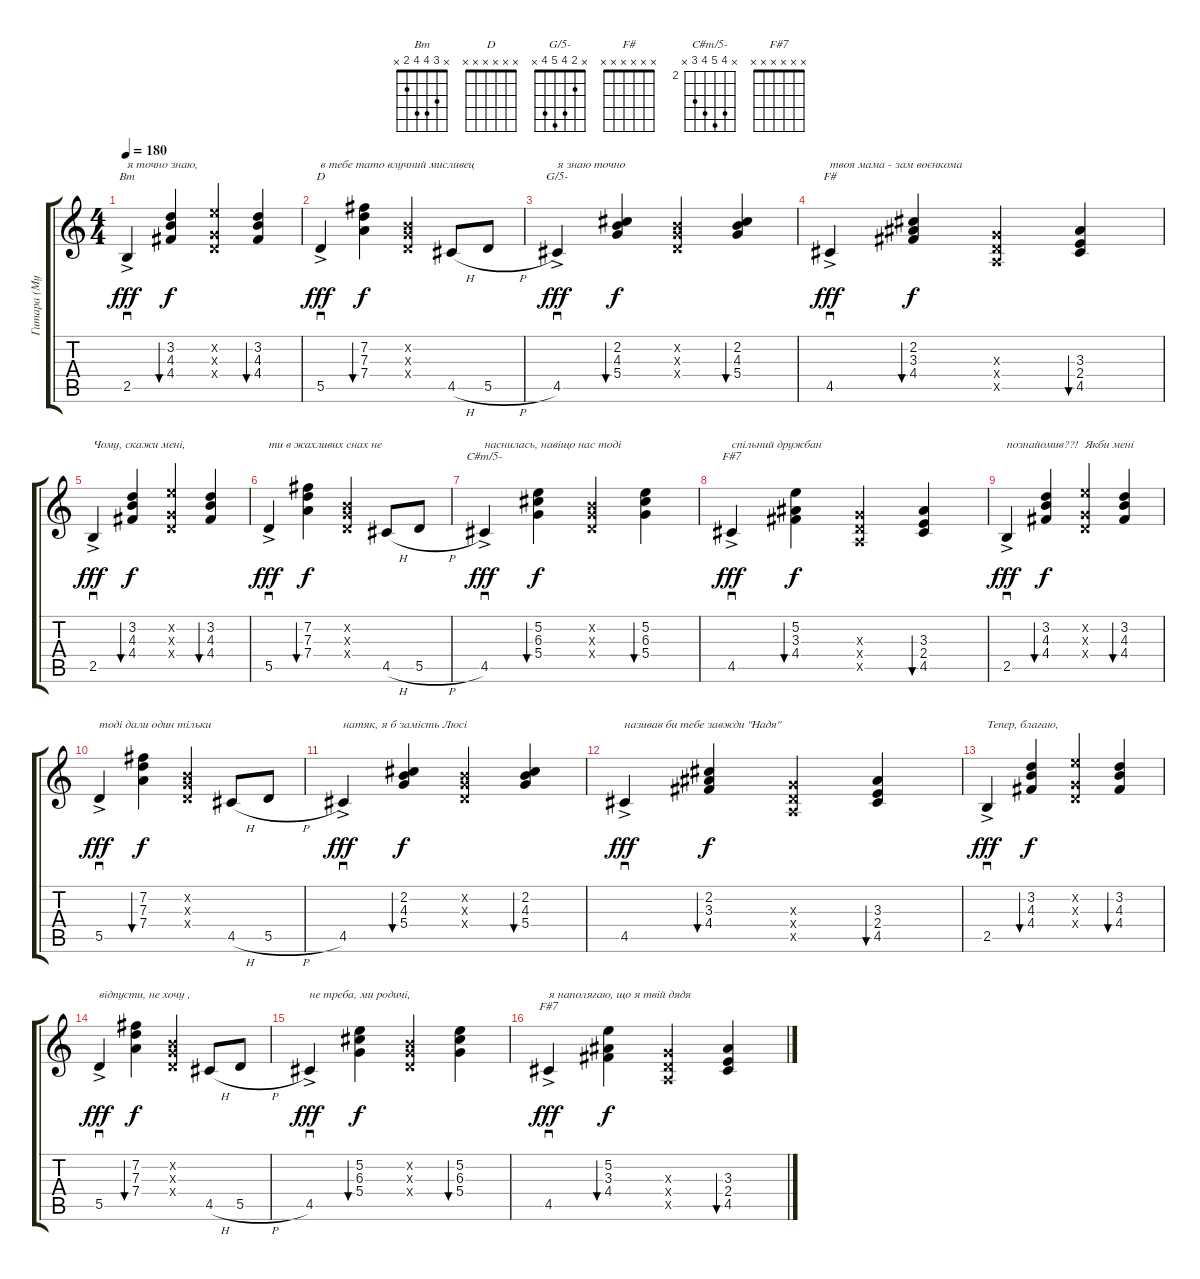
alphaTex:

\track ("Гитара (Муха)" "Гитара (Му") {instrument acousticguitarsteel}
\staff {score tabs}
\tuning (E4 B3 G3 D3 A2 E2) {hide}
\chord ("Bm" x 3 4 4 2 x)
\chord ("D" x x x x x x)
\chord ("G/5-" x 2 4 5 4 x)
\chord ("F#" x x x x x x)
\chord ("C#m/5-" x 5 6 5 4 x) {firstfret 2}
\chord ("F#7" 2 5 3 2 4 2) {barre 2}
\chord ("F#7" x x x x x x)
\ts (4 4)
\tempo 180
\clef g2
\ks c
2.5{ac}.4{sd ch "Bm" txt "я точно знаю, " dy fff} (3.2 4.3 4.4).4{bu 120 dy f} (5.2{x} 0.3{x} 0.4{x}).4 (3.2 4.3 4.4).4{bu 120} |
5.5{ac}.4{sd ch "D" txt "в тебе тато влучний мисливец" dy fff} (7.2 7.3 7.4).4{bu 120 dy f} (0.2{x} 0.3{x} 0.4{x}).4 4.5{h}.8 5.5{h}.8 |
4.5{ac}.4{sd ch "G/5-" txt "я знаю точно" dy fff} (2.2 4.3 5.4).4{bu 120 dy f} (0.2{x} 0.3{x} 0.4{x}).4 (2.2 4.3 5.4).4{bu 120} |
4.5{ac}.4{sd ch "F#" txt "твоя мама - зам воєнкома" dy fff} (2.2 3.3 4.4).4{bu 120 dy f} (0.3{x} 0.4{x} 0.5{x}).4 (3.3 2.4 4.5).4{bu 120} |
2.5{ac}.4{sd txt "Чому, скажи мені," dy fff} (3.2 4.3 4.4).4{bu 120 dy f} (5.2{x} 0.3{x} 0.4{x}).4 (3.2 4.3 4.4).4{bu 120} |
5.5{ac}.4{sd txt "ти в жахливих снах не " dy fff} (7.2 7.3 7.4).4{bu 120 dy f} (0.2{x} 0.3{x} 0.4{x}).4 4.5{h}.8 5.5{h}.8 |
4.5{ac}.4{sd ch "C#m/5-" txt "наснилась, навіщо нас тоді" dy fff} (5.2 6.3 5.4).4{bu 120 dy f} (0.2{x} 0.3{x} 0.4{x}).4 (5.2 6.3 5.4).4{bu 120} |
4.5{ac}.4{sd ch "F#7" txt "спільний дружбан " dy fff} (5.2 3.3 4.4).4{bu 120 dy f} (0.3{x} 0.4{x} 0.5{x}).4 (3.3 2.4 4.5).4{bu 120} |
2.5{ac}.4{sd txt "познайомив??!  Якби мені " dy fff} (3.2 4.3 4.4).4{bu 120 dy f} (5.2{x} 0.3{x} 0.4{x}).4 (3.2 4.3 4.4).4{bu 120} |
5.5{ac}.4{sd txt "тоді дали один тільки" dy fff} (7.2 7.3 7.4).4{bu 120 dy f} (0.2{x} 0.3{x} 0.4{x}).4 4.5{h}.8 5.5{h}.8 |
4.5{ac}.4{sd txt "натяк, я б замість Люсі " dy fff} (2.2 4.3 5.4).4{bu 120 dy f} (0.2{x} 0.3{x} 0.4{x}).4 (2.2 4.3 5.4).4{bu 120} |
4.5{ac}.4{sd txt "називав би тебе завжди \"Надя\"" dy fff} (2.2 3.3 4.4).4{bu 120 dy f} (0.3{x} 0.4{x} 0.5{x}).4 (3.3 2.4 4.5).4{bu 120} |
2.5{ac}.4{sd txt "Тепер, благаю," dy fff} (3.2 4.3 4.4).4{bu 120 dy f} (5.2{x} 0.3{x} 0.4{x}).4 (3.2 4.3 4.4).4{bu 120} |
5.5{ac}.4{sd txt "відпусти, не хочу , " dy fff} (7.2 7.3 7.4).4{bu 120 dy f} (0.2{x} 0.3{x} 0.4{x}).4 4.5{h}.8 5.5{h}.8 |
4.5{ac}.4{sd txt "не треба, ми родичі, " dy fff} (5.2 6.3 5.4).4{bu 120 dy f} (0.2{x} 0.3{x} 0.4{x}).4 (5.2 6.3 5.4).4{bu 120} |
4.5{ac}.4{sd ch "F#7" txt "я наполягаю, що я твій дядя" dy fff} (5.2 3.3 4.4).4{bu 120 dy f} (0.3{x} 0.4{x} 0.5{x}).4 (3.3 2.4 4.5).4{bu 120}
